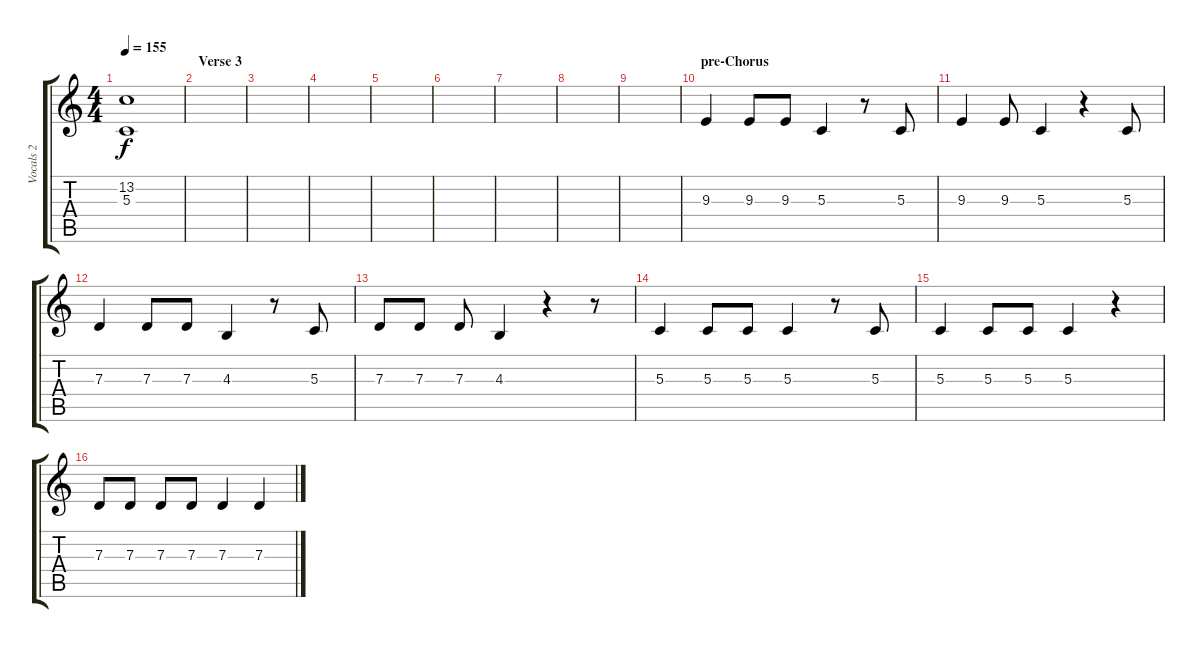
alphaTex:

\track ("Vocals 2" "Vocals 2") {instrument baritonesax}
\staff {score tabs}
\tuning (E4 B3 G3 D3 A2 E2) {hide}
\ts (4 4)
\tempo 155
\clef g2
\ks c
(13.2 5.3).1{dy f} |
\section ("" "Verse 3")
|
|
|
|
|
|
|
|
\section ("" "pre-Chorus")
9.3.4 9.3.8 9.3.8 5.3.4 r.8 5.3.8 |
9.3.4 9.3.8 5.3.4 r.4 5.3.8 |
7.3.4 7.3.8 7.3.8 4.3.4 r.8 5.3.8 |
7.3.8 7.3.8 7.3.8 4.3.4 r.4 r.8 |
5.3.4 5.3.8 5.3.8 5.3.4 r.8 5.3.8 |
5.3.4 5.3.8 5.3.8 5.3.4 r.4 |
7.3.8 7.3.8 7.3.8 7.3.8 7.3.4 7.3.4
